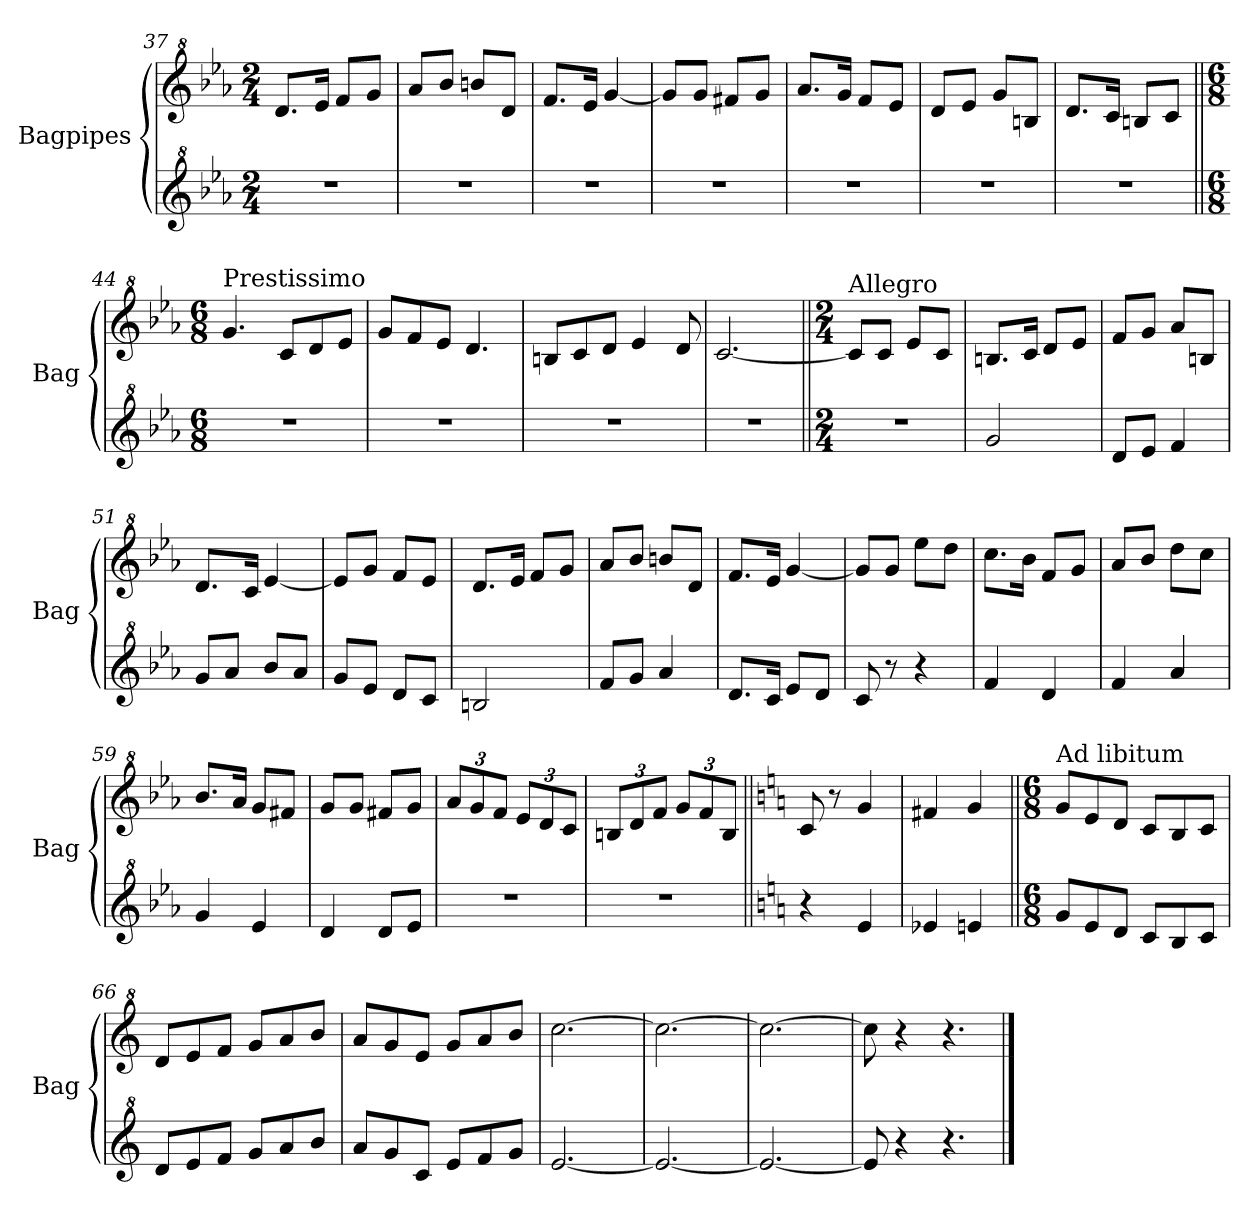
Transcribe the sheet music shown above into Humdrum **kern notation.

**kern	**kern
*part2	*part1
*staff2	*staff1
*I"Bagpipes	*I"Bagpipes
*I'Bag	*I'Bag
*clefG^2	*clefG^2
*k[b-e-a-]	*k[b-e-a-]
*E-:	*E-:
*M2/4	*M2/4
=37	=37
2r	8.dd/L
.	16ee-/Jk
.	8ff/L
.	8gg/J
=38	=38
2r	8aa-/L
.	8bb-/J
.	8bbn/L
.	8dd/J
=39	=39
2r	8.ff/L
.	16ee-/Jk
.	[4gg/
=40	=40
2r	8gg/L]
.	8gg/J
.	8ff#X/L
.	8gg/J
=41	=41
2r	8.aa-/L
.	16gg/Jk
.	8ff/L
.	8ee-/J
=42	=42
2r	8dd/L
.	8ee-/J
.	8gg/L
.	8bn/J
=43	=43
2r	8.dd/L
.	16cc/Jk
.	8bn/L
.	8cc/J
!!LO:LB:g=z
=44||	=44||
*M6/8	*M6/8
!	!LO:TX:a:t=Prestissimo
2.r	4.gg/
.	8cc/L
.	8dd/
.	8ee-/J
=45	=45
2.r	8gg/L
.	8ff/
.	8ee-/J
.	4.dd/
=46	=46
2.r	8bn/L
.	8cc/
.	8dd/J
.	4ee-/
.	8dd/
=47	=47
2.r	[2.cc/
=48||	=48||
*M2/4	*M2/4
!	!LO:TX:a:t=Allegro
2r	8cc/L]
.	8cc/J
.	8ee-/L
.	8cc/J
=49	=49
2gg/	8.bn/L
.	16cc/Jk
.	8dd/L
.	8ee-/J
=50	=50
8dd/L	8ff/L
8ee-/J	8gg/J
4ff/	8aa-/L
.	8bn/J
=51	=51
8gg/L	8.dd/L
8aa-/J	.
.	16cc/Jk
8bb-/L	[4ee-/
8aa-/J	.
=52	=52
8gg/L	8ee-/L]
8ee-/J	8gg/J
8dd/L	8ff/L
8cc/J	8ee-/J
!!LO:LB:g=z
=53	=53
2bn/	8.dd/L
.	16ee-/Jk
.	8ff/L
.	8gg/J
=54	=54
8ff/L	8aa-/L
8gg/J	8bb-/J
4aa-/	8bbn/L
.	8dd/J
=55	=55
8.dd/L	8.ff/L
16cc/Jk	16ee-/Jk
8ee-/L	[4gg/
8dd/J	.
=56	=56
8cc/	8gg/L]
8r	8gg/J
4r	8eee-\L
.	8ddd\J
=57	=57
4ff/	8.ccc\L
.	16bb-\Jk
4dd/	8ff/L
.	8gg/J
=58	=58
4ff/	8aa-/L
.	8bb-/J
4aa-/	8ddd\L
.	8ccc\J
=59	=59
4gg/	8.bb-/L
.	16aa-/Jk
4ee-/	8gg/L
.	8ff#X/J
=60	=60
4dd/	8gg/L
.	8gg/J
8dd/L	8ff#X/L
8ee-/J	8gg/J
=61	=61
*	*Xbrackettup
2r	12aa-/L
.	12gg/
.	12ff/J
.	12ee-/L
.	12dd/
.	12cc/J
!!LO:LB:g=z
=62	=62
2r	12bn/L
.	12dd/
.	12ff/J
.	12gg/L
.	12ff/
.	12b/J
=63||	=63||
*k[]	*k[]
*C:	*C:
4r	8cc/
.	8r
4ee/	4gg/
=64	=64
4ee-X/	4ff#X/
4een/	4gg/
=65||	=65||
*M6/8	*M6/8
!	!LO:TX:a:t=Ad libitum
8gg/L	8gg/L
8ee/	8ee/
8dd/J	8dd/J
8cc/L	8cc/L
8b/	8b/
8cc/J	8cc/J
=66	=66
8dd/L	8dd/L
8ee/	8ee/
8ff/J	8ff/J
8gg/L	8gg/L
8aa/	8aa/
8bb/J	8bb/J
=67	=67
8aa/L	8aa/L
8gg/	8gg/
8cc/J	8ee/J
8ee/L	8gg/L
8ff/	8aa/
8gg/J	8bb/J
=68	=68
[2.ee/	[2.ccc\
=69	=69
2.ee/_	2.ccc\_
=70	=70
2.ee/_	2.ccc\_
!!LO:LB:g=z
=71	=71
8ee/]	8ccc\]
4r	4r
4.r	4.r
==	==
*-	*-
